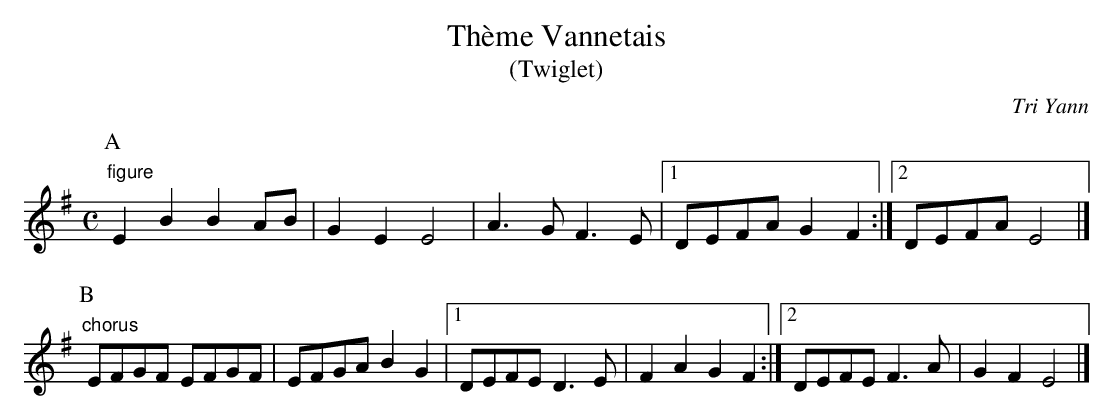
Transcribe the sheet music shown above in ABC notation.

X:1
T:Th\`eme Vannetais
T:(Twiglet)
C:Tri Yann
M:C
L:1/8
K:E minor
P:A
"figure" E2 B2 B2 AB | G2 E2 E4 | A3 G F3 E |1 DEFA G2 F2 :|2 DEFA E4 |]
P:B
"chorus" EFGF EFGF | EFGA B2 G2 |1 DEFE D3 E | F2 A2 G2 F2 :|2 DEFE F3 A | G2 F2 E4 |]
